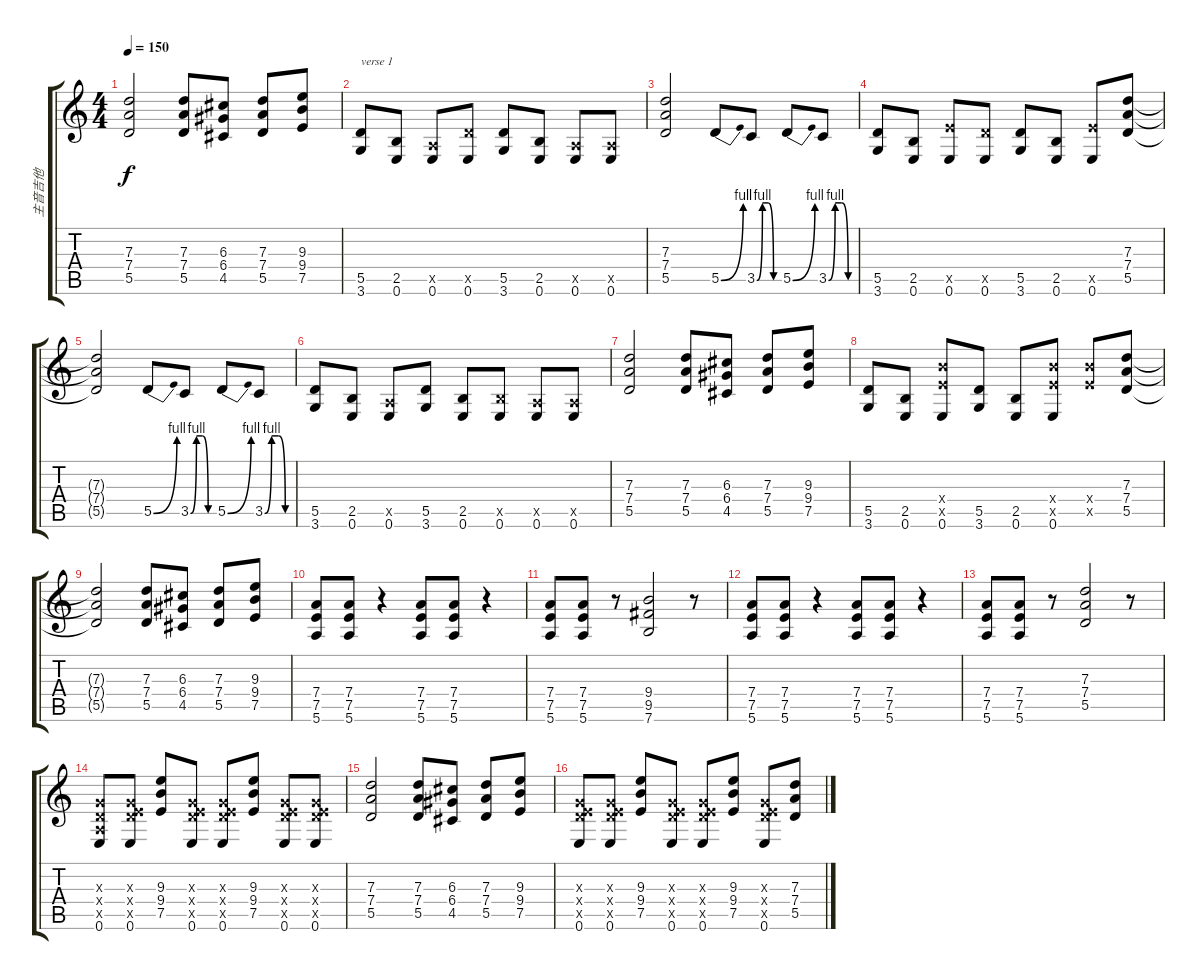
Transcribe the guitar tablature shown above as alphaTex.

\track ("主音吉他" "主音吉他") {instrument overdrivenguitar}
\staff {score tabs}
\tuning (E4 B3 G3 D3 A2 E2) {hide}
\ts (4 4)
\tempo 150
\clef g2
\ks c
(7.3{t} 7.4{t} 5.5{t}).2{dy f} (7.3 7.4 5.5).8 (6.3 6.4 4.5).8 (7.3 7.4 5.5).8 (9.3 9.4 7.5).8 |
(5.5 3.6).8{txt "verse 1"} (2.5 0.6).8 (0.5{x} 0.6).8 (5.5{x} 0.6).8 (5.5 3.6).8 (2.5 0.6).8 (0.5{x} 0.6).8 (0.5{x} 0.6).8 |
(7.3 7.4 5.5).2 5.5{be (bend 0 0 60 4)}.8 3.5{be (custom 0 0 15 4 30 4 45 0 60 0)}.8 5.5{be (bend 0 0 60 4)}.8 3.5{be (custom 0 0 15 4 30 4 45 0 60 0)}.8 |
(5.5 3.6).8 (2.5 0.6).8 (7.5{x} 0.6).8 (5.5{x} 0.6).8 (5.5 3.6).8 (2.5 0.6).8 (7.5{x} 0.6).8 (7.3 7.4 5.5).8 |
(7.3{t} 7.4{t} 5.5{t}).2 5.5{be (bend 0 0 60 4)}.8 3.5{be (custom 0 0 15 4 30 4 45 0 60 0)}.8 5.5{be (bend 0 0 60 4)}.8 3.5{be (custom 0 0 15 4 30 4 45 0 60 0)}.8 |
(5.5 3.6).8 (2.5 0.6).8 (0.5{x} 0.6).8 (5.5 3.6).8 (2.5 0.6).8 (2.5{x} 0.6).8 (0.5{x} 0.6).8 (0.5{x} 0.6).8 |
(7.3 7.4 5.5).2 (7.3 7.4 5.5).8 (6.3 6.4 4.5).8 (7.3 7.4 5.5).8 (9.3 9.4 7.5).8 |
(5.5 3.6).8 (2.5 0.6).8 (9.4{x} 7.5{x} 0.6).8 (5.5 3.6).8 (2.5 0.6).8 (9.4{x} 7.5{x} 0.6).8 (9.4{x} 7.5{x}).8 (7.3 7.4 5.5).8 |
(7.3{t} 7.4{t} 5.5{t}).2 (7.3 7.4 5.5).8 (6.3 6.4 4.5).8 (7.3 7.4 5.5).8 (9.3 9.4 7.5).8 |
(7.4 7.5 5.6).8 (7.4 7.5 5.6).8 r.4 (7.4 7.5 5.6).8 (7.4 7.5 5.6).8 r.4 |
(7.4 7.5 5.6).8 (7.4 7.5 5.6).8 r.8 (9.4 9.5 7.6).2 r.8 |
(7.4 7.5 5.6).8 (7.4 7.5 5.6).8 r.4 (7.4 7.5 5.6).8 (7.4 7.5 5.6).8 r.4 |
(7.4 7.5 5.6).8 (7.4 7.5 5.6).8 r.8 (7.3 7.4 5.5).2 r.8 |
(0.3{x} 0.4{x} 0.5{x} 0.6).8 (0.3{x} 0.4{x} 7.5{x} 0.6).8 (9.3 9.4 7.5).8 (0.3{x} 0.4{x} 7.5{x} 0.6).8 (0.3{x} 0.4{x} 7.5{x} 0.6).8 (9.3 9.4 7.5).8 (0.3{x} 0.4{x} 7.5{x} 0.6).8 (0.3{x} 0.4{x} 7.5{x} 0.6).8 |
(7.3 7.4 5.5).2 (7.3 7.4 5.5).8 (6.3 6.4 4.5).8 (7.3 7.4 5.5).8 (9.3 9.4 7.5).8 |
(0.3{x} 0.4{x} 7.5{x} 0.6).8 (0.3{x} 0.4{x} 7.5{x} 0.6).8 (9.3 9.4 7.5).8 (0.3{x} 0.4{x} 7.5{x} 0.6).8 (0.3{x} 0.4{x} 7.5{x} 0.6).8 (9.3 9.4 7.5).8 (0.3{x} 0.4{x} 7.5{x} 0.6).8 (7.3 7.4 5.5).8
